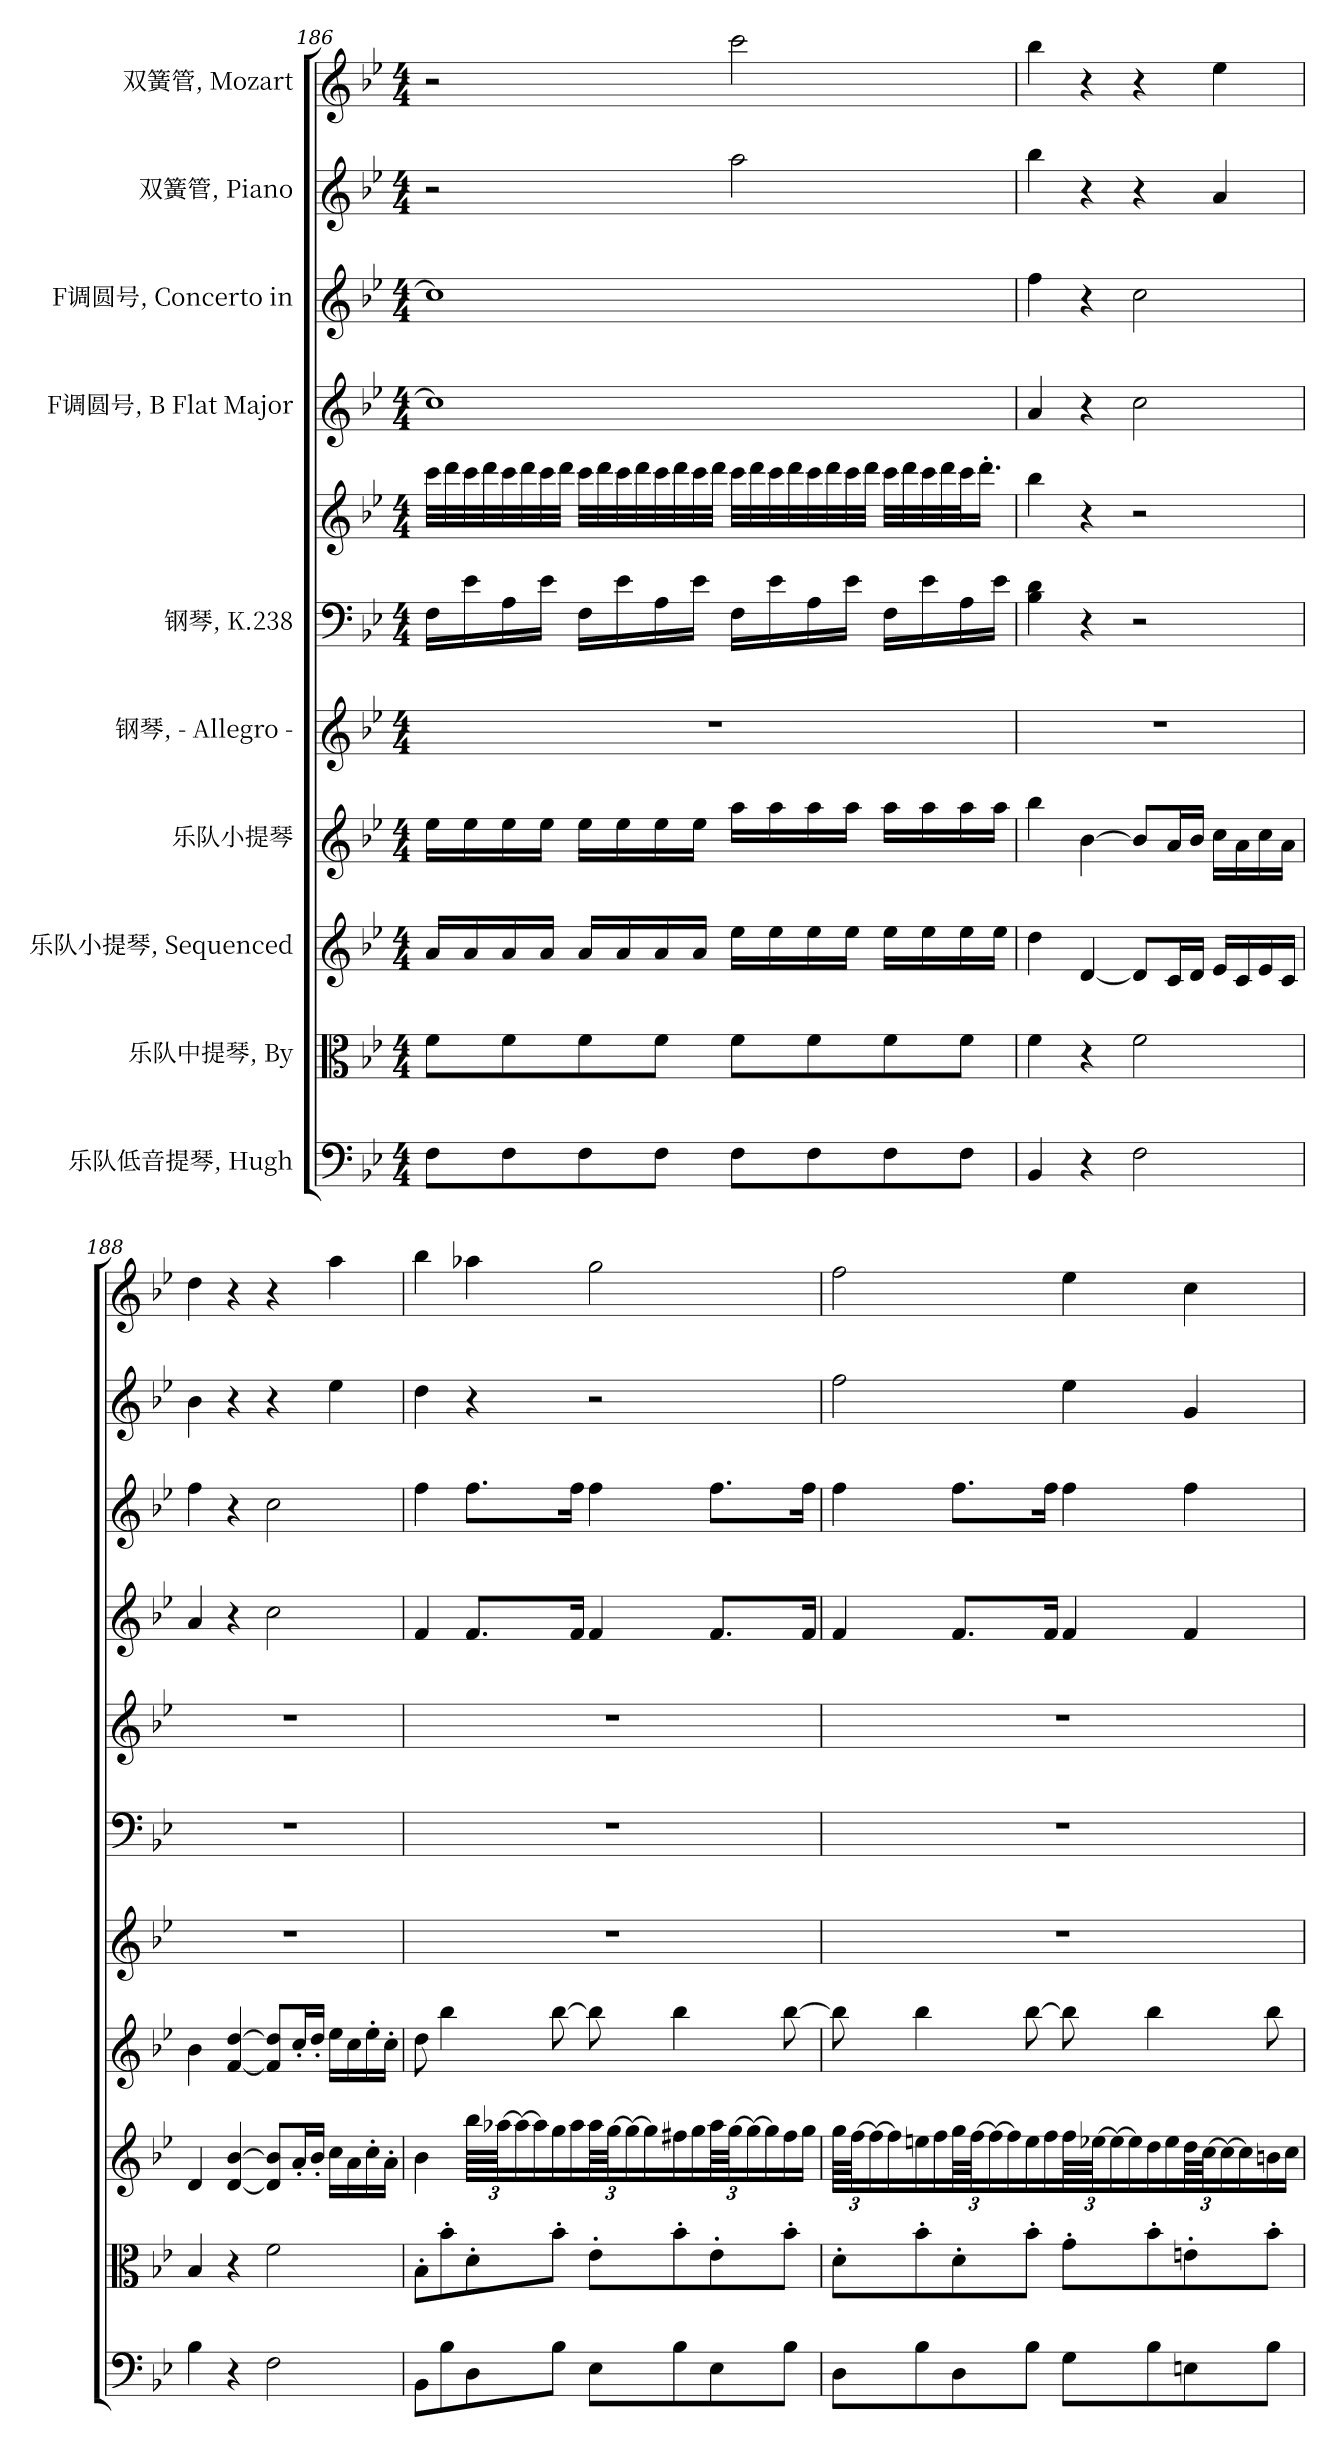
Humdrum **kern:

**kern	**kern	**kern	**kern	**kern	**kern	**kern	**kern	**kern	**kern	**kern
*part10	*part9	*part8	*part7	*part6	*part5	*part5	*part4	*part3	*part2	*part1
*staff11	*staff10	*staff9	*staff8	*staff7	*staff6	*staff5	*staff4	*staff3	*staff2	*staff1
*I"乐队低音提琴, Hugh	*I"乐队中提琴,   By	*I"乐队小提琴, Sequenced	*I"乐队小提琴	*I"钢琴,   -  Allegro -	*I"钢琴, K.238	*	*I"F调圆号, B Flat Major	*I"F调圆号, Concerto in	*I"双簧管, Piano	*I"双簧管, Mozart
!!LO:PB:g=z
*clefF4	*clefC3	*clefG2	*clefG2	*clefG2	*clefF4	*clefG2	*clefG2	*clefG2	*clefG2	*clefG2
*ITrd7c12	*	*	*	*	*	*	*ITrd4c7	*ITrd4c7	*	*
*k[b-e-]	*k[b-e-]	*k[b-e-]	*k[b-e-]	*k[b-e-]	*k[b-e-]	*k[b-e-]	*k[b-e-a-]	*k[b-e-a-]	*k[b-e-]	*k[b-e-]
*M4/4	*M4/4	*M4/4	*M4/4	*M4/4	*M4/4	*M4/4	*M4/4	*M4/4	*M4/4	*M4/4
=186	=186	=186	=186	=186	=186	=186	=186	=186	=186	=186
8FF\L	8f\L	16a/LL	16ee-\LL	1r	16F\LL	32ccc\LLL	1f]	1f]	2r	2r
.	.	.	.	.	.	32ddd\	.	.	.	.
.	.	16a/	16ee-\	.	16e-\	32ccc\	.	.	.	.
.	.	.	.	.	.	32ddd\	.	.	.	.
8FF\	8f\	16a/	16ee-\	.	16A\	32ccc\	.	.	.	.
.	.	.	.	.	.	32ddd\	.	.	.	.
.	.	16a/JJ	16ee-\JJ	.	16e-\JJ	32ccc\	.	.	.	.
.	.	.	.	.	.	32ddd\JJJ	.	.	.	.
8FF\	8f\	16a/LL	16ee-\LL	.	16F\LL	32ccc\LLL	.	.	.	.
.	.	.	.	.	.	32ddd\	.	.	.	.
.	.	16a/	16ee-\	.	16e-\	32ccc\	.	.	.	.
.	.	.	.	.	.	32ddd\	.	.	.	.
8FF\J	8f\J	16a/	16ee-\	.	16A\	32ccc\	.	.	.	.
.	.	.	.	.	.	32ddd\	.	.	.	.
.	.	16a/JJ	16ee-\JJ	.	16e-\JJ	32ccc\	.	.	.	.
.	.	.	.	.	.	32ddd\JJJ	.	.	.	.
8FF\L	8f\L	16ee-\LL	16aa\LL	.	16F\LL	32ccc\LLL	.	.	2aa\	2ccc\
.	.	.	.	.	.	32ddd\	.	.	.	.
.	.	16ee-\	16aa\	.	16e-\	32ccc\	.	.	.	.
.	.	.	.	.	.	32ddd\	.	.	.	.
8FF\	8f\	16ee-\	16aa\	.	16A\	32ccc\	.	.	.	.
.	.	.	.	.	.	32ddd\	.	.	.	.
.	.	16ee-\JJ	16aa\JJ	.	16e-\JJ	32ccc\	.	.	.	.
.	.	.	.	.	.	32ddd\JJJ	.	.	.	.
8FF\	8f\	16ee-\LL	16aa\LL	.	16F\LL	32ccc\LLL	.	.	.	.
.	.	.	.	.	.	32ddd\	.	.	.	.
.	.	16ee-\	16aa\	.	16e-\	32ccc\	.	.	.	.
.	.	.	.	.	.	32ddd\	.	.	.	.
8FF\J	8f\J	16ee-\	16aa\	.	16A\	32ccc\J	.	.	.	.
.	.	.	.	.	.	16.ddd'\JJ	.	.	.	.
.	.	16ee-\JJ	16aa\JJ	.	16e-\JJ	.	.	.	.	.
!!LO:PB:g=z
=187	=187	=187	=187	=187	=187	=187	=187	=187	=187	=187
4BBB-/	4f\	4dd\	4bb-\	1r	4B-\ 4d\	4bb-\	4d/	4b-\	4bb-\	4bb-\
4r	4r	[4d/	[4b-\	.	4r	4r	4r	4r	4r	4r
2FF\	2f\	8d/L]	8b-/L]	.	2r	2r	2f\	2f\	4r	4r
.	.	16c/L	16a/L	.	.	.	.	.	.	.
.	.	16d/JJ	16b-/JJ	.	.	.	.	.	.	.
.	.	16e-/LL	16cc\LL	.	.	.	.	.	4a/	4ee-\
.	.	16c/	16a\	.	.	.	.	.	.	.
.	.	16e-/	16cc\	.	.	.	.	.	.	.
.	.	16c/JJ	16a\JJ	.	.	.	.	.	.	.
=188	=188	=188	=188	=188	=188	=188	=188	=188	=188	=188
4BB-\	4B-/	4d/	4b-\	1r	1r	1r	4d/	4b-\	4b-\	4dd\
4r	4r	[4d/ [4b-/	[4f/ [4dd/	.	.	.	4r	4r	4r	4r
2FF\	2f\	8d/] 8b-/]L	8f/] 8dd/]L	.	.	.	2f\	2f\	4r	4r
.	.	16a'/L	16cc'/L	.	.	.	.	.	.	.
.	.	16b-'/JJ	16dd'/JJ	.	.	.	.	.	.	.
.	.	16cc\LL	16ee-\LL	.	.	.	.	.	4ee-\	4aa\
.	.	16a\	16cc\	.	.	.	.	.	.	.
.	.	16cc'\	16ee-'\	.	.	.	.	.	.	.
.	.	16a'\JJ	16cc'\JJ	.	.	.	.	.	.	.
=189	=189	=189	=189	=189	=189	=189	=189	=189	=189	=189
8BBB-\L	8B-'\L	4b-\	8dd\	1r	1r	1r	4B-/	4b-\	4dd\	4bb-\
8BB-\	8b-'\	.	4bb-\	.	.	.	.	.	.	.
*	*	*Xbrackettup	*	*	*	*	*	*	*	*
8DD\	8d'\	96bb-\LLLL	.	.	.	.	8.B-/L	8.b-\L	4r	4aa-X\
.	.	[96aa-X\JJ	.	.	.	.	.	.	.	.
.	.	24aa-\_	.	.	.	.	.	.	.	.
.	.	16aa-\]	.	.	.	.	.	.	.	.
8BB-\J	8b-'\J	16gg\	[8bb-\	.	.	.	.	.	.	.
.	.	16aa-\	.	.	.	.	16B-/Jk	16b-\Jk	.	.
8EE-\L	8e-'\L	96aa-\LL	8bb-\]	.	.	.	4B-/	4b-\	2r	2gg\
.	.	[96gg\JJ	.	.	.	.	.	.	.	.
.	.	24gg\_	.	.	.	.	.	.	.	.
.	.	16gg\]	.	.	.	.	.	.	.	.
8BB-\	8b-'\	16ff#X\	4bb-\	.	.	.	.	.	.	.
.	.	16gg\	.	.	.	.	.	.	.	.
8EE-\	8e-'\	96aa-\LL	.	.	.	.	8.B-/L	8.b-\L	.	.
.	.	[96gg\JJ	.	.	.	.	.	.	.	.
.	.	24gg\_	.	.	.	.	.	.	.	.
.	.	16gg\]	.	.	.	.	.	.	.	.
8BB-\J	8b-'\J	16ff#\	[8bb-\	.	.	.	.	.	.	.
.	.	16gg\JJ	.	.	.	.	16B-/Jk	16b-\Jk	.	.
!!LO:PB:g=z
=190	=190	=190	=190	=190	=190	=190	=190	=190	=190	=190
8DD\L	8d'\L	96gg\LLLL	8bb-\]	1r	1r	1r	4B-/	4b-\	2ff\	2ff\
.	.	[96ff\JJ	.	.	.	.	.	.	.	.
.	.	24ff\_	.	.	.	.	.	.	.	.
.	.	16ff\]	.	.	.	.	.	.	.	.
8BB-\	8b-'\	16een\	4bb-\	.	.	.	.	.	.	.
.	.	16ff\	.	.	.	.	.	.	.	.
8DD\	8d'\	96gg\LL	.	.	.	.	8.B-/L	8.b-\L	.	.
.	.	[96ff\JJ	.	.	.	.	.	.	.	.
.	.	24ff\_	.	.	.	.	.	.	.	.
.	.	16ff\]	.	.	.	.	.	.	.	.
8BB-\J	8b-'\J	16ee\	[8bb-\	.	.	.	.	.	.	.
.	.	16ff\	.	.	.	.	16B-/Jk	16b-\Jk	.	.
8GG\L	8g'\L	96ff\LL	8bb-\]	.	.	.	4B-/	4b-\	4ee-\	4ee-\
.	.	[96ee-X\JJ	.	.	.	.	.	.	.	.
.	.	24ee-\_	.	.	.	.	.	.	.	.
.	.	16ee-\]	.	.	.	.	.	.	.	.
8BB-\	8b-'\	16dd\	4bb-\	.	.	.	.	.	.	.
.	.	16ee-\	.	.	.	.	.	.	.	.
8EEn\	8en'\	96dd\LL	.	.	.	.	4B-/	4b-\	4g/	4cc\
.	.	[96cc\JJ	.	.	.	.	.	.	.	.
.	.	24cc\_	.	.	.	.	.	.	.	.
.	.	16cc\]	.	.	.	.	.	.	.	.
8BB-\J	8b-'\J	16bn\	8bb-\	.	.	.	.	.	.	.
.	.	16cc\JJ	.	.	.	.	.	.	.	.
=	=	=	=	=	=	=	=	=	=	=
*-	*-	*-	*-	*-	*-	*-	*-	*-	*-	*-
